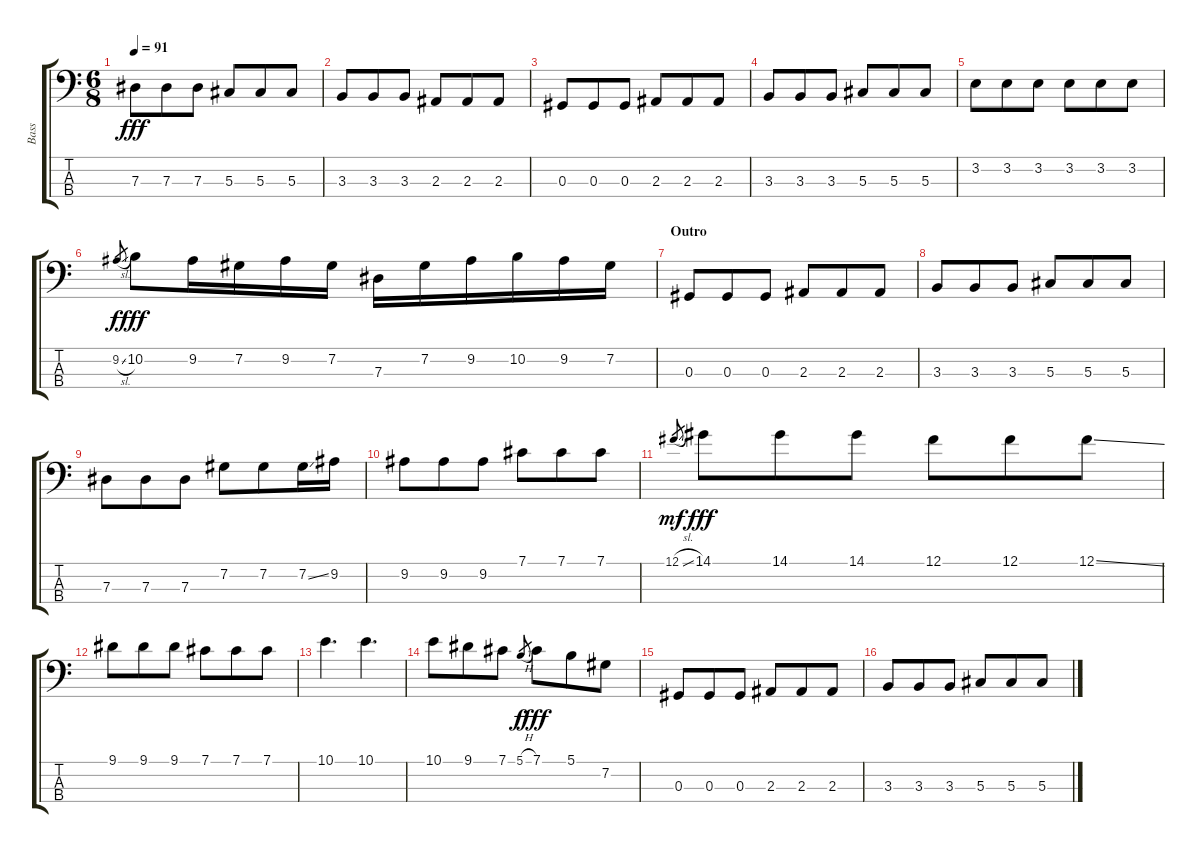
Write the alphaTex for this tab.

\track ("Bass" "Bass") {instrument electricbassfinger}
\staff {score tabs}
\tuning (Gb2 Db2 Ab1 Eb1) {hide}
\ts (6 8)
\tempo 91
\clef f4
\ks c
7.3.8{dy fff} 7.3.8 7.3.8 5.3.8 5.3.8 5.3.8 |
3.3.8 3.3.8 3.3.8 2.3.8 2.3.8 2.3.8 |
0.3.8 0.3.8 0.3.8 2.3.8 2.3.8 2.3.8 |
3.3.8 3.3.8 3.3.8 5.3.8 5.3.8 5.3.8 |
3.2.8 3.2.8 3.2.8 3.2.8 3.2.8 3.2.8 |
9.2{sl}.8{gr dy f} 10.2.8{dy fff} 9.2.16 7.2.16 9.2.16 7.2.16 7.3.16 7.2.16 9.2.16 10.2.16 9.2.16 7.2.16 |
\section ("" "Outro")
0.3.8 0.3.8 0.3.8 2.3.8 2.3.8 2.3.8 |
3.3.8 3.3.8 3.3.8 5.3.8 5.3.8 5.3.8 |
7.3.8 7.3.8 7.3.8 7.2.8 7.2.8 7.2{ss}.16 9.2.16 |
9.2.8 9.2.8 9.2.8 7.1.8 7.1.8 7.1.8 |
12.1{sl}.8{gr dy mf} 14.1.8{dy fff} 14.1.8 14.1.8 12.1.8 12.1.8 12.1{ss}.8 |
9.1.8 9.1.8 9.1.8 7.1.8 7.1.8 7.1.8 |
10.1.4{d} 10.1.4{d} |
10.1.8 9.1.8 7.1.8 5.1{h}.8{gr dy f} 7.1.8{dy fff} 5.1.8 7.2.8 |
0.3.8 0.3.8 0.3.8 2.3.8 2.3.8 2.3.8 |
3.3.8 3.3.8 3.3.8 5.3.8 5.3.8 5.3.8
